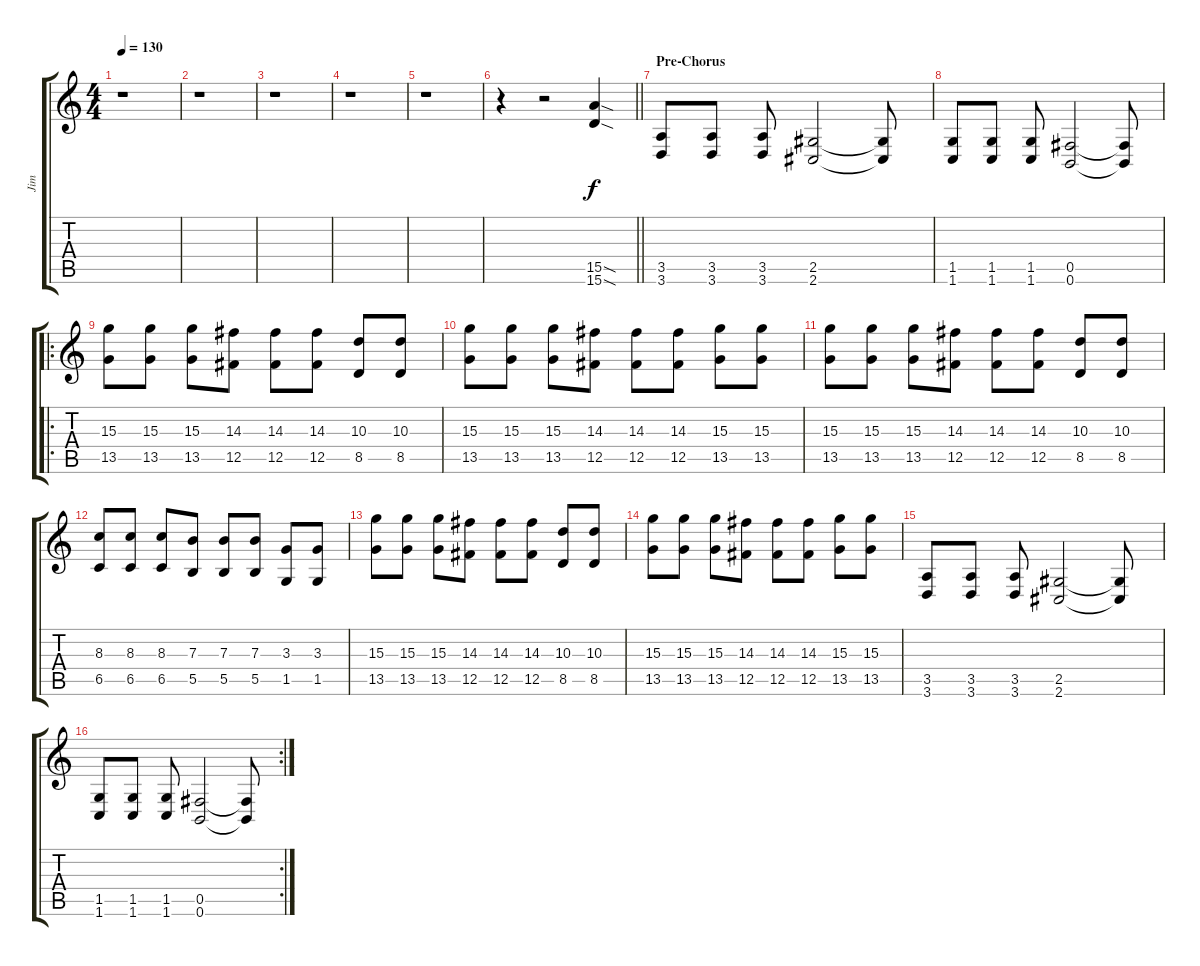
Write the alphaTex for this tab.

\track ("Jim" "Jim") {instrument distortionguitar}
\staff {score tabs}
\tuning (Db4 Ab3 E3 B2 Gb2 B1) {hide}
\ts (4 4)
\tempo 130
\clef g2
\ks c
r.1{dy f} |
r.1 |
r.1 |
r.1 |
r.1 |
\barLineRight lightlight
r.4 r.2 (15.5{sod} 15.6{sod}).4 |
\section ("" "Pre-Chorus")
(3.5 3.6).8 (3.5 3.6).8 (3.5 3.6).8 (2.5 2.6).2 (2.5{t} 2.6{t}).8 |
(1.5 1.6).8 (1.5 1.6).8 (1.5 1.6).8 (0.5 0.6).2 (0.5{t} 0.6{t}).8 |
\ro
(15.3 13.5).8 (15.3 13.5).8 (15.3 13.5).8 (14.3 12.5).8 (14.3 12.5).8 (14.3 12.5).8 (10.3 8.5).8 (10.3 8.5).8 |
(15.3 13.5).8 (15.3 13.5).8 (15.3 13.5).8 (14.3 12.5).8 (14.3 12.5).8 (14.3 12.5).8 (15.3 13.5).8 (15.3 13.5).8 |
(15.3 13.5).8 (15.3 13.5).8 (15.3 13.5).8 (14.3 12.5).8 (14.3 12.5).8 (14.3 12.5).8 (10.3 8.5).8 (10.3 8.5).8 |
(8.3 6.5).8 (8.3 6.5).8 (8.3 6.5).8 (7.3 5.5).8 (7.3 5.5).8 (7.3 5.5).8 (3.3 1.5).8 (3.3 1.5).8 |
(15.3 13.5).8 (15.3 13.5).8 (15.3 13.5).8 (14.3 12.5).8 (14.3 12.5).8 (14.3 12.5).8 (10.3 8.5).8 (10.3 8.5).8 |
(15.3 13.5).8 (15.3 13.5).8 (15.3 13.5).8 (14.3 12.5).8 (14.3 12.5).8 (14.3 12.5).8 (15.3 13.5).8 (15.3 13.5).8 |
(3.5 3.6).8 (3.5 3.6).8 (3.5 3.6).8 (2.5 2.6).2 (2.5{t} 2.6{t}).8 |
\rc 2
(1.5 1.6).8 (1.5 1.6).8 (1.5 1.6).8 (0.5 0.6).2 (0.5{t} 0.6{t}).8
